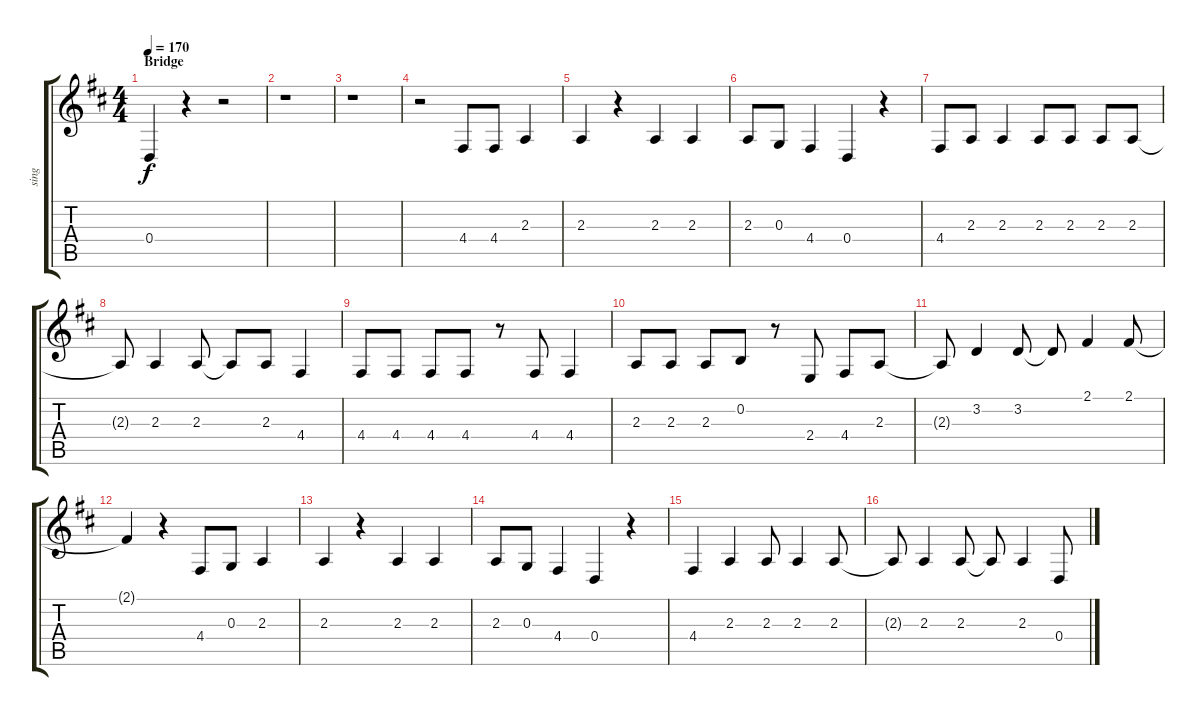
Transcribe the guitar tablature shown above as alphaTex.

\track ("sing" "sing") {instrument synthvoice}
\staff {score tabs}
\tuning (E4 B3 G3 D3 A2 E2) {hide}
\ts (4 4)
\section ("" "Bridge")
\tempo 170
\clef g2
\ks d
0.4{t}.4{dy f} r.4 r.2 |
r.1 |
r.1 |
r.2 4.4.8 4.4.8 2.3.4 |
2.3.4 r.4 2.3.4 2.3.4 |
2.3.8 0.3.8 4.4.4 0.4.4 r.4 |
4.4.8 2.3.8 2.3.4 2.3.8 2.3.8 2.3.8 2.3.8 |
2.3{t}.8 2.3.4 2.3.8 2.3{t}.8 2.3.8 4.4.4 |
4.4.8 4.4.8 4.4.8 4.4.8 r.8 4.4.8 4.4.4 |
2.3.8 2.3.8 2.3.8 0.2.8 r.8 2.4.8 4.4.8 2.3.8 |
2.3{t}.8 3.2.4 3.2.8 3.2{t}.8 2.1.4 2.1.8 |
2.1{t}.4 r.4 4.4.8 0.3.8 2.3.4 |
2.3.4 r.4 2.3.4 2.3.4 |
2.3.8 0.3.8 4.4.4 0.4.4 r.4 |
4.4.4 2.3.4 2.3.8 2.3.4 2.3.8 |
2.3{t}.8 2.3.4 2.3.8 2.3{t}.8 2.3.4 0.4.8
